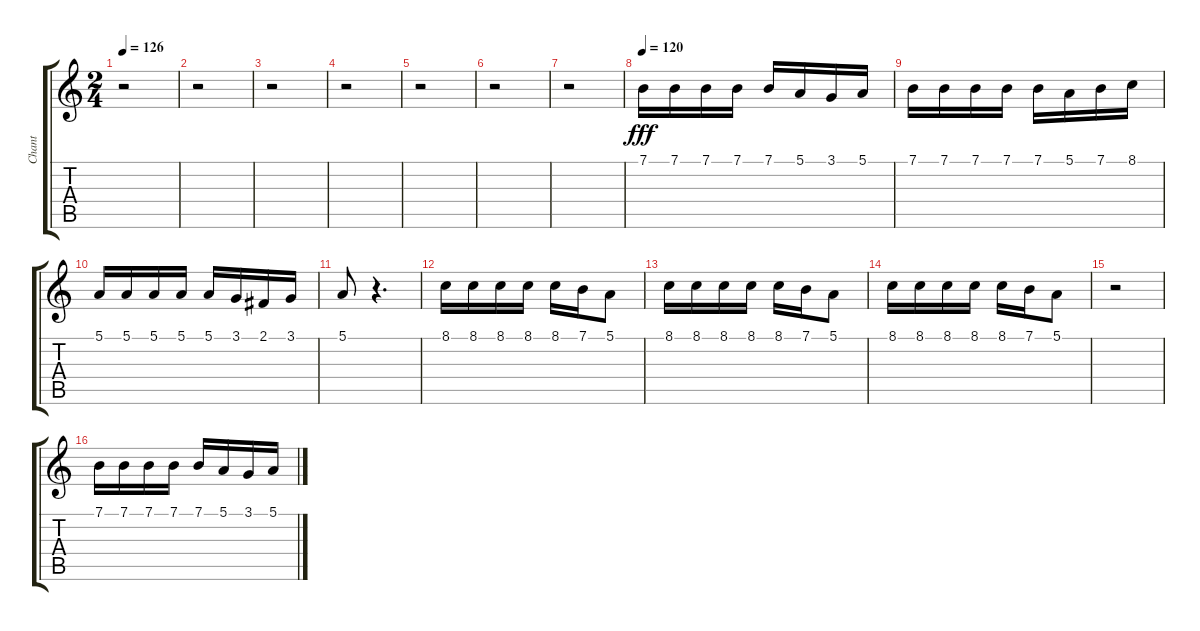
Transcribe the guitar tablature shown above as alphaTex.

\track ("Chant" "Chant") {instrument tenorsax}
\staff {score tabs}
\tuning (E4 B3 G3 D3 A2 E2) {hide}
\ts (2 4)
\tempo 126
\clef g2
\ks c
r.2{dy f} |
r.2 |
r.2 |
r.2 |
r.2 |
r.2 |
r.2 |
\tempo 120
7.1.16{dy fff} 7.1.16 7.1.16 7.1.16 7.1.16 5.1.16 3.1.16 5.1.16 |
7.1.16 7.1.16 7.1.16 7.1.16 7.1.16 5.1.16 7.1.16 8.1.16 |
5.1.16 5.1.16 5.1.16 5.1.16 5.1.16 3.1.16 2.1.16 3.1.16 |
5.1.8 r.4{d} |
8.1.16 8.1.16 8.1.16 8.1.16 8.1.16 7.1.16 5.1.8 |
8.1.16 8.1.16 8.1.16 8.1.16 8.1.16 7.1.16 5.1.8 |
8.1.16 8.1.16 8.1.16 8.1.16 8.1.16 7.1.16 5.1.8 |
r.2 |
7.1.16 7.1.16 7.1.16 7.1.16 7.1.16 5.1.16 3.1.16 5.1.16
